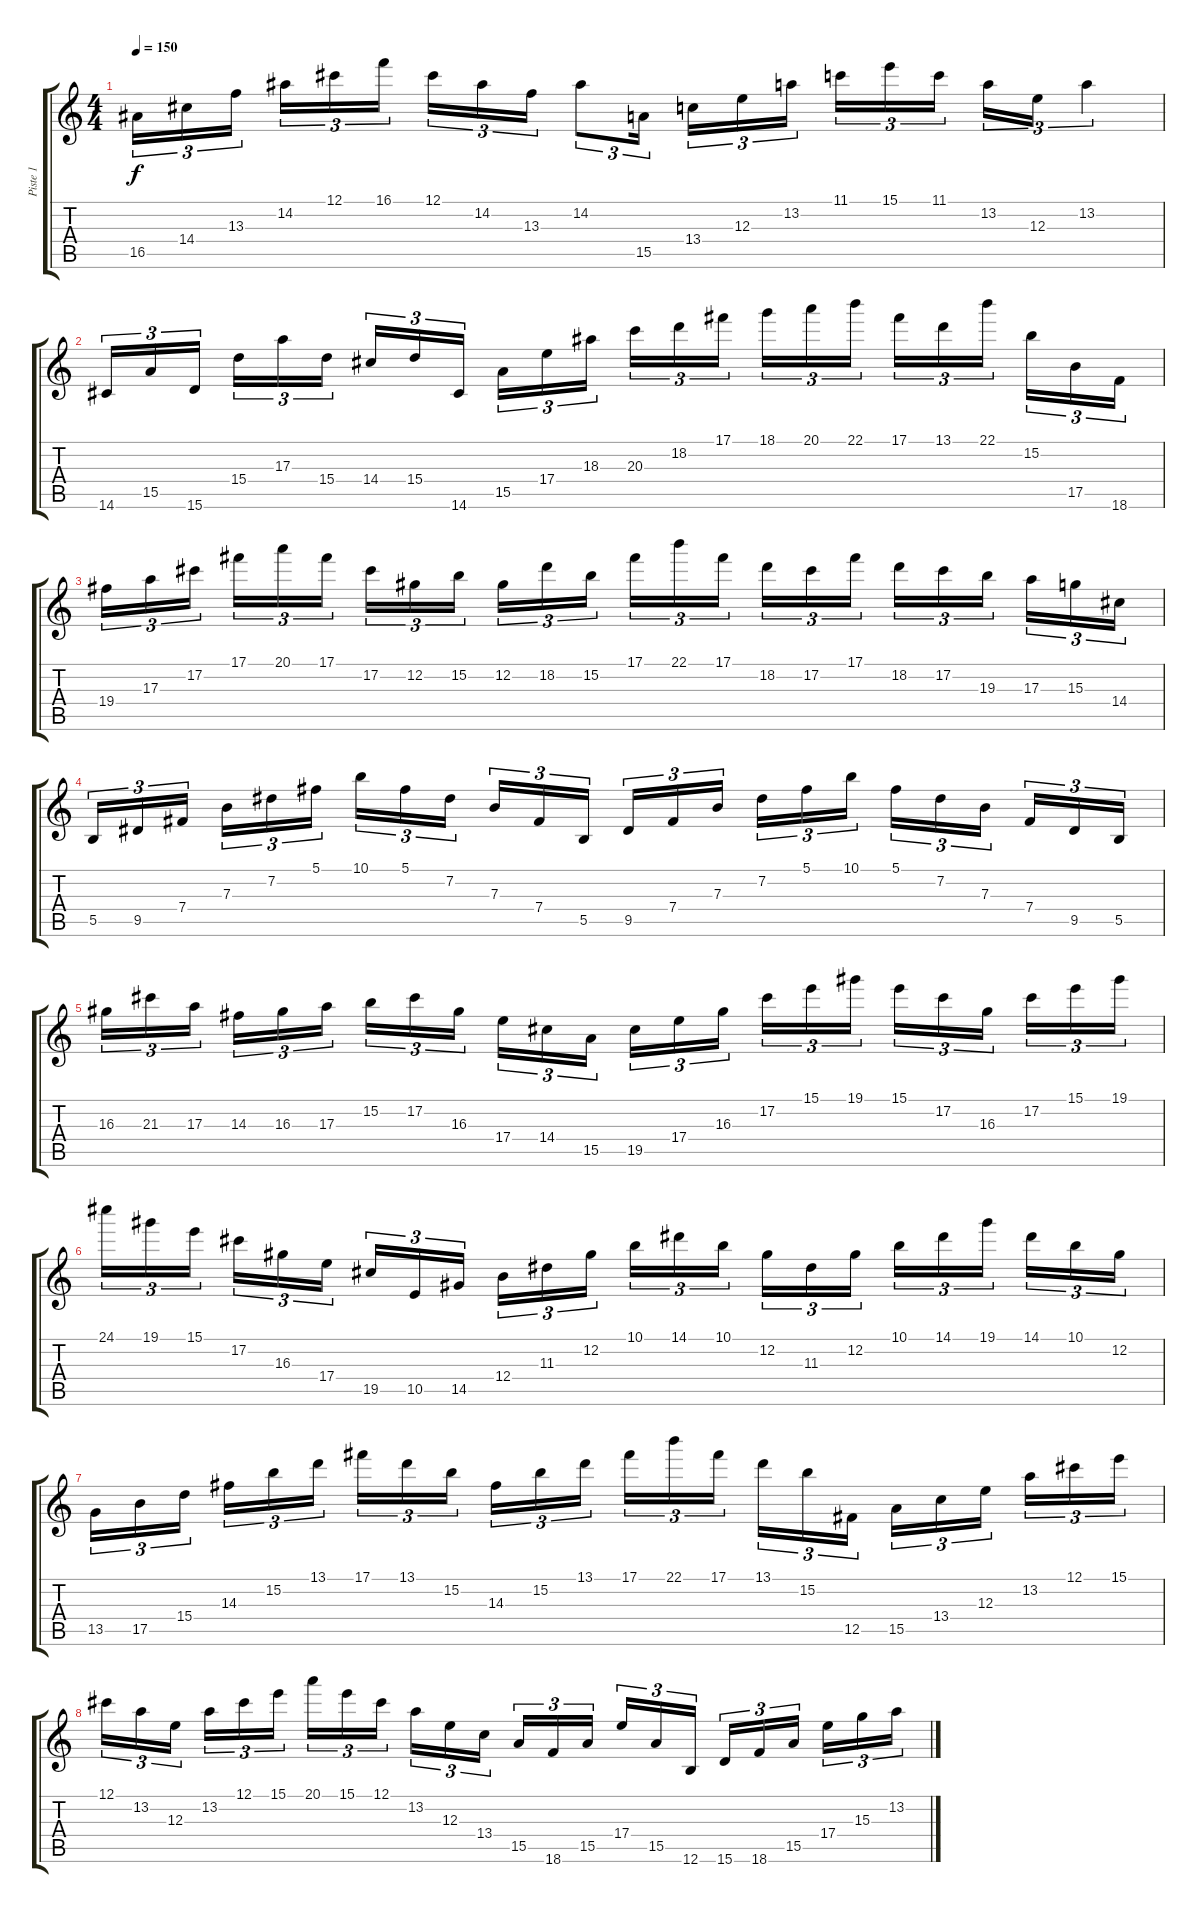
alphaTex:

\track ("Piste 1" "Piste 1") {instrument distortionguitar}
\staff {score tabs}
\tuning (Db4 Ab3 E3 B2 Gb2 B1) {hide}
\ts (4 4)
\tempo 150
\clef g2
\ks c
16.5.16{tu (3 2) dy f} 14.4.16{tu (3 2)} 13.3.16{tu (3 2) beam splitsecondary} 14.2.16{tu (3 2)} 12.1.16{tu (3 2)} 16.1.16{tu (3 2)} 12.1.16{tu (3 2)} 14.2.16{tu (3 2)} 13.3.16{tu (3 2)} 14.2.8{tu (3 2)} 15.5.16{tu (3 2)} 13.4.16{tu (3 2)} 12.3.16{tu (3 2)} 13.2.16{tu (3 2) beam splitsecondary} 11.1.16{tu (3 2)} 15.1.16{tu (3 2)} 11.1.16{tu (3 2)} 13.2.16{tu (3 2)} 12.3.16{tu (3 2)} 13.2.4{tu (3 2)} |
14.6.16{tu (3 2)} 15.5.16{tu (3 2)} 15.6.16{tu (3 2) beam splitsecondary} 15.4.16{tu (3 2)} 17.3.16{tu (3 2)} 15.4.16{tu (3 2)} 14.4.16{tu (3 2)} 15.4.16{tu (3 2)} 14.6.16{tu (3 2) beam splitsecondary} 15.5.16{tu (3 2)} 17.4.16{tu (3 2)} 18.3.16{tu (3 2)} 20.3.16{tu (3 2)} 18.2.16{tu (3 2)} 17.1.16{tu (3 2) beam splitsecondary} 18.1.16{tu (3 2)} 20.1.16{tu (3 2)} 22.1.16{tu (3 2)} 17.1.16{tu (3 2)} 13.1.16{tu (3 2)} 22.1.16{tu (3 2) beam splitsecondary} 15.2.16{tu (3 2)} 17.5.16{tu (3 2)} 18.6.16{tu (3 2)} |
19.4.16{tu (3 2)} 17.3.16{tu (3 2)} 17.2.16{tu (3 2) beam splitsecondary} 17.1.16{tu (3 2)} 20.1.16{tu (3 2)} 17.1.16{tu (3 2)} 17.2.16{tu (3 2)} 12.2.16{tu (3 2)} 15.2.16{tu (3 2) beam splitsecondary} 12.2.16{tu (3 2)} 18.2.16{tu (3 2)} 15.2.16{tu (3 2)} 17.1.16{tu (3 2)} 22.1.16{tu (3 2)} 17.1.16{tu (3 2) beam splitsecondary} 18.2.16{tu (3 2)} 17.2.16{tu (3 2)} 17.1.16{tu (3 2)} 18.2.16{tu (3 2)} 17.2.16{tu (3 2)} 19.3.16{tu (3 2) beam splitsecondary} 17.3.16{tu (3 2)} 15.3.16{tu (3 2)} 14.4.16{tu (3 2)} |
5.5.16{tu (3 2)} 9.5.16{tu (3 2)} 7.4.16{tu (3 2) beam splitsecondary} 7.3.16{tu (3 2)} 7.2.16{tu (3 2)} 5.1.16{tu (3 2)} 10.1.16{tu (3 2)} 5.1.16{tu (3 2)} 7.2.16{tu (3 2) beam splitsecondary} 7.3.16{tu (3 2)} 7.4.16{tu (3 2)} 5.5.16{tu (3 2)} 9.5.16{tu (3 2)} 7.4.16{tu (3 2)} 7.3.16{tu (3 2) beam splitsecondary} 7.2.16{tu (3 2)} 5.1.16{tu (3 2)} 10.1.16{tu (3 2)} 5.1.16{tu (3 2)} 7.2.16{tu (3 2)} 7.3.16{tu (3 2) beam splitsecondary} 7.4.16{tu (3 2)} 9.5.16{tu (3 2)} 5.5.16{tu (3 2)} |
16.3.16{tu (3 2)} 21.3.16{tu (3 2)} 17.3.16{tu (3 2) beam splitsecondary} 14.3.16{tu (3 2)} 16.3.16{tu (3 2)} 17.3.16{tu (3 2)} 15.2.16{tu (3 2)} 17.2.16{tu (3 2)} 16.3.16{tu (3 2) beam splitsecondary} 17.4.16{tu (3 2)} 14.4.16{tu (3 2)} 15.5.16{tu (3 2)} 19.5.16{tu (3 2)} 17.4.16{tu (3 2)} 16.3.16{tu (3 2) beam splitsecondary} 17.2.16{tu (3 2)} 15.1.16{tu (3 2)} 19.1.16{tu (3 2)} 15.1.16{tu (3 2)} 17.2.16{tu (3 2)} 16.3.16{tu (3 2) beam splitsecondary} 17.2.16{tu (3 2)} 15.1.16{tu (3 2)} 19.1.16{tu (3 2)} |
24.1.16{tu (3 2)} 19.1.16{tu (3 2)} 15.1.16{tu (3 2) beam splitsecondary} 17.2.16{tu (3 2)} 16.3.16{tu (3 2)} 17.4.16{tu (3 2)} 19.5.16{tu (3 2)} 10.5.16{tu (3 2)} 14.5.16{tu (3 2) beam splitsecondary} 12.4.16{tu (3 2)} 11.3.16{tu (3 2)} 12.2.16{tu (3 2)} 10.1.16{tu (3 2)} 14.1.16{tu (3 2)} 10.1.16{tu (3 2) beam splitsecondary} 12.2.16{tu (3 2)} 11.3.16{tu (3 2)} 12.2.16{tu (3 2)} 10.1.16{tu (3 2)} 14.1.16{tu (3 2)} 19.1.16{tu (3 2) beam splitsecondary} 14.1.16{tu (3 2)} 10.1.16{tu (3 2)} 12.2.16{tu (3 2)} |
13.5.16{tu (3 2)} 17.5.16{tu (3 2)} 15.4.16{tu (3 2) beam splitsecondary} 14.3.16{tu (3 2)} 15.2.16{tu (3 2)} 13.1.16{tu (3 2)} 17.1.16{tu (3 2)} 13.1.16{tu (3 2)} 15.2.16{tu (3 2) beam splitsecondary} 14.3.16{tu (3 2)} 15.2.16{tu (3 2)} 13.1.16{tu (3 2)} 17.1.16{tu (3 2)} 22.1.16{tu (3 2)} 17.1.16{tu (3 2) beam splitsecondary} 13.1.16{tu (3 2)} 15.2.16{tu (3 2)} 12.5.16{tu (3 2)} 15.5.16{tu (3 2)} 13.4.16{tu (3 2)} 12.3.16{tu (3 2) beam splitsecondary} 13.2.16{tu (3 2)} 12.1.16{tu (3 2)} 15.1.16{tu (3 2)} |
12.1.16{tu (3 2)} 13.2.16{tu (3 2)} 12.3.16{tu (3 2) beam splitsecondary} 13.2.16{tu (3 2)} 12.1.16{tu (3 2)} 15.1.16{tu (3 2)} 20.1.16{tu (3 2)} 15.1.16{tu (3 2)} 12.1.16{tu (3 2) beam splitsecondary} 13.2.16{tu (3 2)} 12.3.16{tu (3 2)} 13.4.16{tu (3 2)} 15.5.16{tu (3 2)} 18.6.16{tu (3 2)} 15.5.16{tu (3 2) beam splitsecondary} 17.4.16{tu (3 2)} 15.5.16{tu (3 2)} 12.6.16{tu (3 2)} 15.6.16{tu (3 2)} 18.6.16{tu (3 2)} 15.5.16{tu (3 2) beam splitsecondary} 17.4.16{tu (3 2)} 15.3.16{tu (3 2)} 13.2.16{tu (3 2)}
